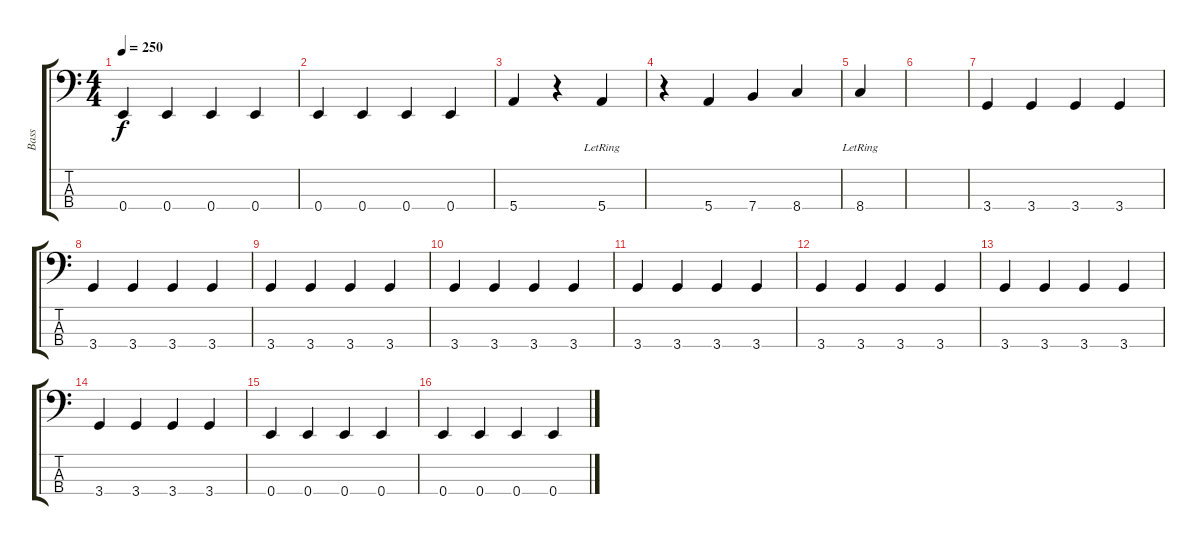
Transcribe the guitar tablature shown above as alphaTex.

\track ("Bass" "Bass") {instrument electricbassfinger}
\staff {score tabs}
\tuning (G2 D2 A1 E1) {hide}
\ts (4 4)
\tempo 250
\clef f4
\ks c
0.4.4{dy f} 0.4.4 0.4.4 0.4.4 |
0.4.4 0.4.4 0.4.4 0.4.4 |
5.4.4 r.4 5.4{lr}.4 |
r.4 5.4.4 7.4.4 8.4.4 |
8.4{lr}.4 |
|
3.4.4 3.4.4 3.4.4 3.4.4 |
3.4.4 3.4.4 3.4.4 3.4.4 |
3.4.4 3.4.4 3.4.4 3.4.4 |
3.4.4 3.4.4 3.4.4 3.4.4 |
3.4.4 3.4.4 3.4.4 3.4.4 |
3.4.4 3.4.4 3.4.4 3.4.4 |
3.4.4 3.4.4 3.4.4 3.4.4 |
3.4.4 3.4.4 3.4.4 3.4.4 |
0.4.4 0.4.4 0.4.4 0.4.4 |
0.4.4 0.4.4 0.4.4 0.4.4
